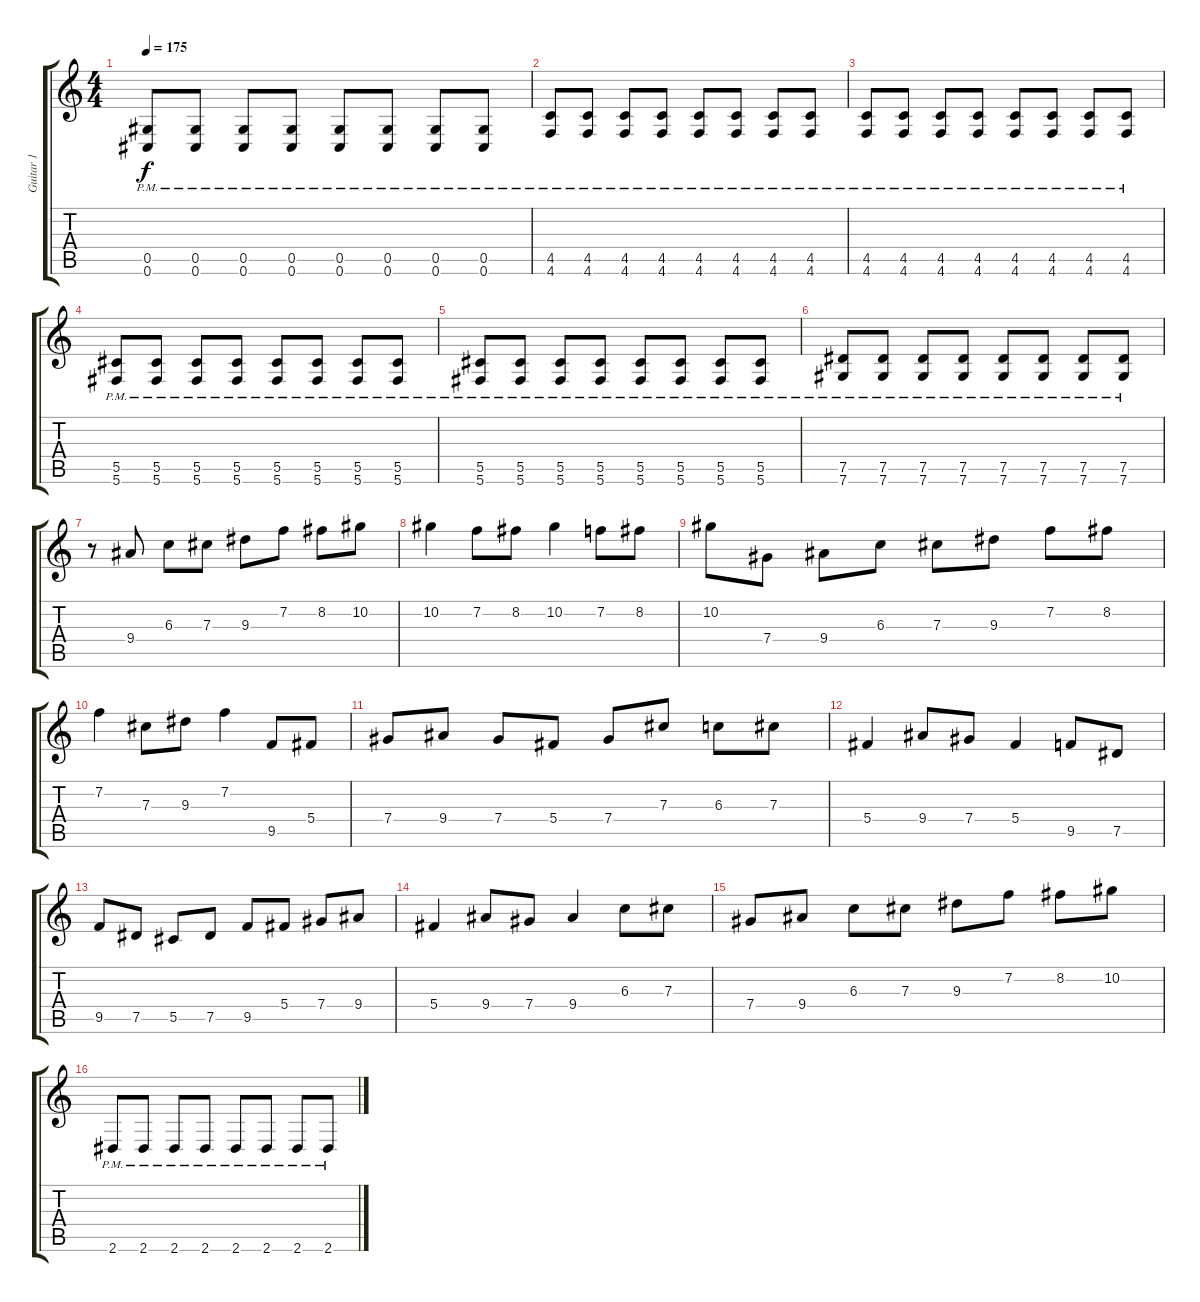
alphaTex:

\track ("Guitar 1" "Guitar 1") {instrument distortionguitar}
\staff {score tabs}
\tuning (Eb4 Bb3 Gb3 Db3 Ab2 Db2) {hide}
\ts (4 4)
\tempo 175
\clef g2
\ks c
(0.5{pm} 0.6{pm}).8{dy f} (0.5{pm} 0.6{pm}).8 (0.5{pm} 0.6{pm}).8 (0.5{pm} 0.6{pm}).8 (0.5{pm} 0.6{pm}).8 (0.5{pm} 0.6{pm}).8 (0.5{pm} 0.6{pm}).8 (0.5{pm} 0.6{pm}).8 |
(4.5{pm} 4.6{pm}).8 (4.5{pm} 4.6{pm}).8 (4.5{pm} 4.6{pm}).8 (4.5{pm} 4.6{pm}).8 (4.5{pm} 4.6{pm}).8 (4.5{pm} 4.6{pm}).8 (4.5{pm} 4.6{pm}).8 (4.5{pm} 4.6{pm}).8 |
(4.5{pm} 4.6{pm}).8 (4.5{pm} 4.6{pm}).8 (4.5{pm} 4.6{pm}).8 (4.5{pm} 4.6{pm}).8 (4.5{pm} 4.6{pm}).8 (4.5{pm} 4.6{pm}).8 (4.5{pm} 4.6{pm}).8 (4.5{pm} 4.6{pm}).8 |
(5.5{pm} 5.6{pm}).8 (5.5{pm} 5.6{pm}).8 (5.5{pm} 5.6{pm}).8 (5.5{pm} 5.6{pm}).8 (5.5{pm} 5.6{pm}).8 (5.5{pm} 5.6{pm}).8 (5.5{pm} 5.6{pm}).8 (5.5{pm} 5.6{pm}).8 |
(5.5{pm} 5.6{pm}).8 (5.5{pm} 5.6{pm}).8 (5.5{pm} 5.6{pm}).8 (5.5{pm} 5.6{pm}).8 (5.5{pm} 5.6{pm}).8 (5.5{pm} 5.6{pm}).8 (5.5{pm} 5.6{pm}).8 (5.5{pm} 5.6{pm}).8 |
(7.5{pm} 7.6{pm}).8 (7.5{pm} 7.6{pm}).8 (7.5{pm} 7.6{pm}).8 (7.5{pm} 7.6{pm}).8 (7.5{pm} 7.6{pm}).8 (7.5{pm} 7.6{pm}).8 (7.5{pm} 7.6{pm}).8 (7.5{pm} 7.6{pm}).8 |
r.8 9.4.8 6.3.8 7.3.8 9.3.8 7.2.8 8.2.8 10.2.8 |
10.2.4 7.2.8 8.2.8 10.2.4 7.2.8 8.2.8 |
10.2.8 7.4.8 9.4.8 6.3.8 7.3.8 9.3.8 7.2.8 8.2.8 |
7.2.4 7.3.8 9.3.8 7.2.4 9.5.8 5.4.8 |
7.4.8 9.4.8 7.4.8 5.4.8 7.4.8 7.3.8 6.3.8 7.3.8 |
5.4.4 9.4.8 7.4.8 5.4.4 9.5.8 7.5.8 |
9.5.8 7.5.8 5.5.8 7.5.8 9.5.8 5.4.8 7.4.8 9.4.8 |
5.4.4 9.4.8 7.4.8 9.4.4 6.3.8 7.3.8 |
7.4.8 9.4.8 6.3.8 7.3.8 9.3.8 7.2.8 8.2.8 10.2.8 |
2.6{pm}.8 2.6{pm}.8 2.6{pm}.8 2.6{pm}.8 2.6{pm}.8 2.6{pm}.8 2.6{pm}.8 2.6{pm}.8
